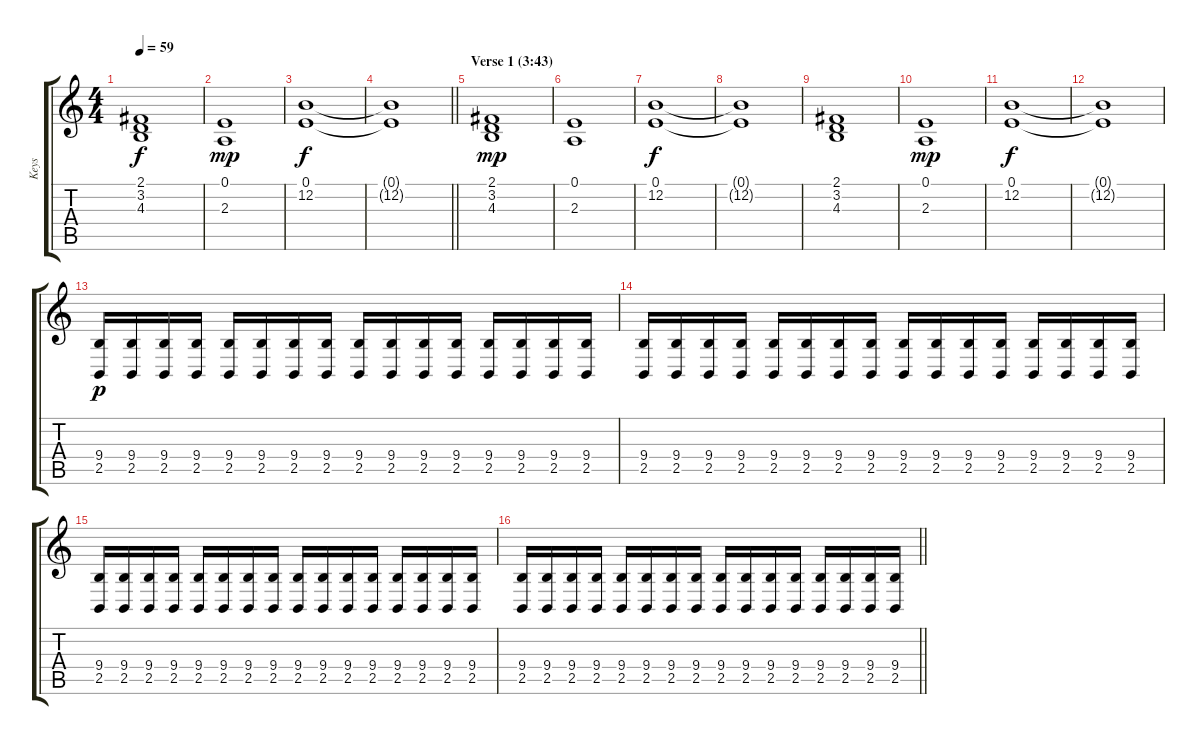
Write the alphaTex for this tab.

\track ("Keys" "Keys") {instrument voiceoohs}
\staff {score tabs}
\tuning (E4 B3 G3 D3 A2 E2) {hide}
\ts (4 4)
\tempo 59
\clef g2
\ks c
(2.1 3.2 4.3).1{dy f} |
(0.1 2.3).1{dy mp} |
(0.1 12.2).1{dy f} |
\barLineRight lightlight
(0.1{t} 12.2{t}).1 |
\section ("" "Verse 1 (3:43)")
(2.1 3.2 4.3).1{dy mp} |
(0.1 2.3).1 |
(0.1 12.2).1{dy f} |
(0.1{t} 12.2{t}).1 |
(2.1 3.2 4.3).1 |
(0.1 2.3).1{dy mp} |
(0.1 12.2).1{dy f} |
(0.1{t} 12.2{t}).1 |
(9.4 2.5).16{dy p volume 14 instrument pad2warm} (9.4 2.5).16 (9.4 2.5).16 (9.4 2.5).16 (9.4 2.5).16 (9.4 2.5).16 (9.4 2.5).16 (9.4 2.5).16 (9.4 2.5).16 (9.4 2.5).16 (9.4 2.5).16 (9.4 2.5).16 (9.4 2.5).16 (9.4 2.5).16 (9.4 2.5).16 (9.4 2.5).16 |
(9.4 2.5).16 (9.4 2.5).16 (9.4 2.5).16 (9.4 2.5).16 (9.4 2.5).16 (9.4 2.5).16 (9.4 2.5).16 (9.4 2.5).16 (9.4 2.5).16 (9.4 2.5).16 (9.4 2.5).16 (9.4 2.5).16 (9.4 2.5).16 (9.4 2.5).16 (9.4 2.5).16 (9.4 2.5).16 |
(9.4 2.5).16 (9.4 2.5).16 (9.4 2.5).16 (9.4 2.5).16 (9.4 2.5).16 (9.4 2.5).16 (9.4 2.5).16 (9.4 2.5).16 (9.4 2.5).16 (9.4 2.5).16 (9.4 2.5).16 (9.4 2.5).16 (9.4 2.5).16 (9.4 2.5).16 (9.4 2.5).16 (9.4 2.5).16 |
\barLineRight lightlight
(9.4 2.5).16 (9.4 2.5).16 (9.4 2.5).16 (9.4 2.5).16 (9.4 2.5).16 (9.4 2.5).16 (9.4 2.5).16 (9.4 2.5).16 (9.4 2.5).16 (9.4 2.5).16 (9.4 2.5).16 (9.4 2.5).16 (9.4 2.5).16 (9.4 2.5).16 (9.4 2.5).16 (9.4 2.5).16
